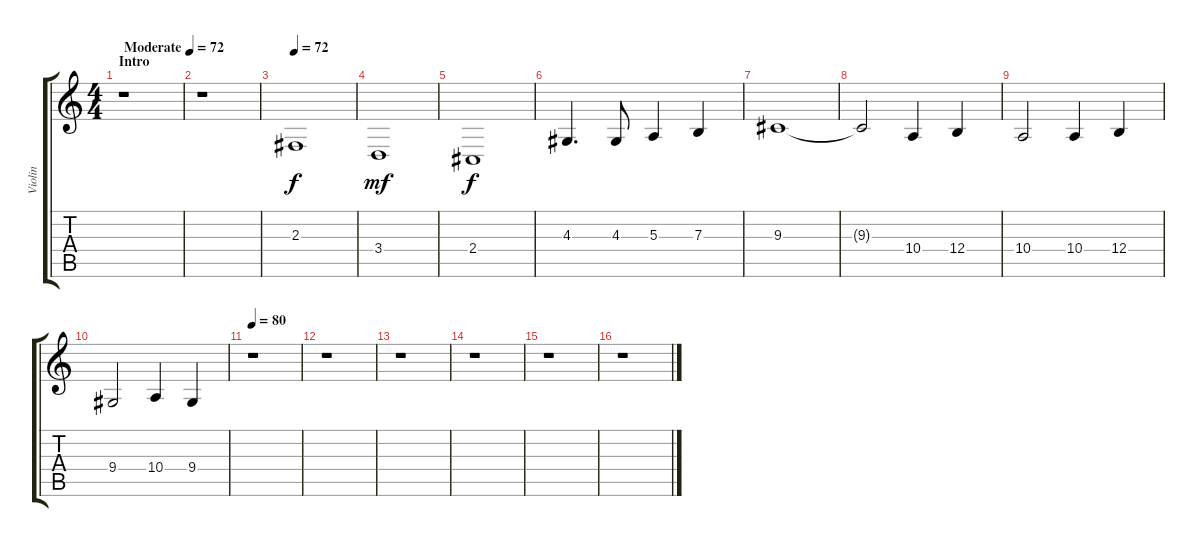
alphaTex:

\track ("Violin" "Violin") {instrument violin}
\staff {score tabs}
\tuning (Db4 Ab3 E3 B2 Gb2 Db2) {hide}
\ts (4 4)
\section ("" "Intro")
\tempo (72 "Moderate")
\tempo 124
\tempo (72 "Moderate")
\clef g2
\ks c
r.1{dy f instrument violin} |
r.1 |
\tempo 72
2.3.1 |
3.4.1{dy mf} |
2.4.1{dy f} |
4.3.4{d} 4.3.8 5.3.4 7.3.4 |
9.3.1 |
9.3{t}.2 10.4.4 12.4.4 |
10.4.2 10.4.4 12.4.4 |
9.4.2 10.4.4 9.4.4 |
\tempo 80
r.1 |
r.1 |
r.1 |
r.1 |
r.1 |
r.1
